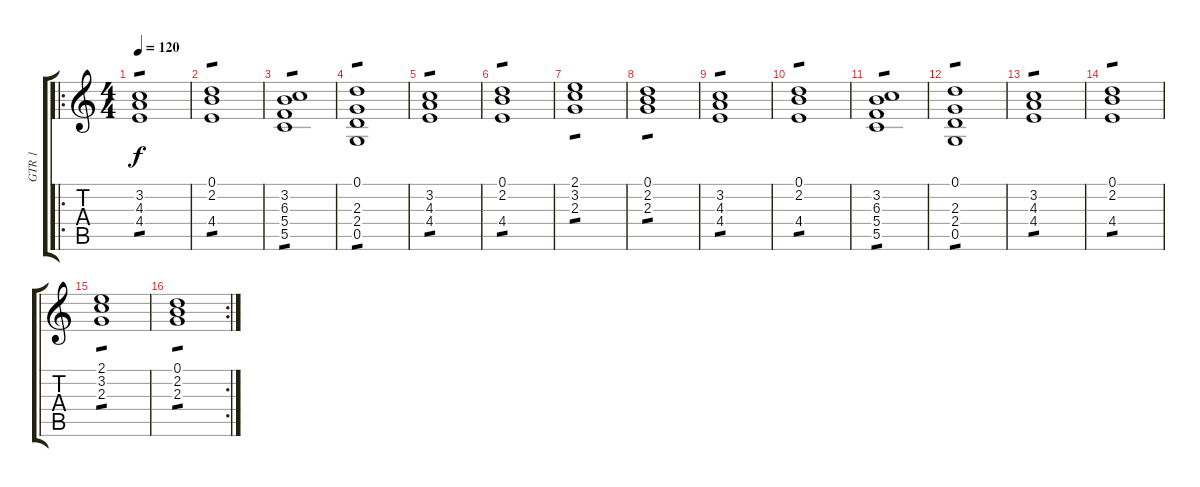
\track ("GTR 1" "GTR 1") {instrument distortionguitar}
\staff {score tabs}
\tuning (D4 A3 F3 C3 G2 C2) {hide}
\ro
\ts (4 4)
\tempo 120
\clef g2
\ks c
(3.2 4.3 4.4).1{tp 1 dy f volume 10} |
(0.1 2.2 4.4).1{tp 1} |
(3.2 6.3 5.4 5.5).1{tp 1} |
(0.1 2.3 2.4 0.5).1{tp 1} |
(3.2 4.3 4.4).1{tp 1} |
(0.1 2.2 4.4).1{tp 1} |
(2.1 3.2 2.3).1{tp 1} |
(0.1 2.2 2.3).1{tp 1} |
(3.2 4.3 4.4).1{tp 1 volume 10} |
(0.1 2.2 4.4).1{tp 1} |
(3.2 6.3 5.4 5.5).1{tp 1} |
(0.1 2.3 2.4 0.5).1{tp 1} |
(3.2 4.3 4.4).1{tp 1} |
(0.1 2.2 4.4).1{tp 1} |
(2.1 3.2 2.3).1{tp 1} |
\rc 2
(0.1 2.2 2.3).1{tp 1}
